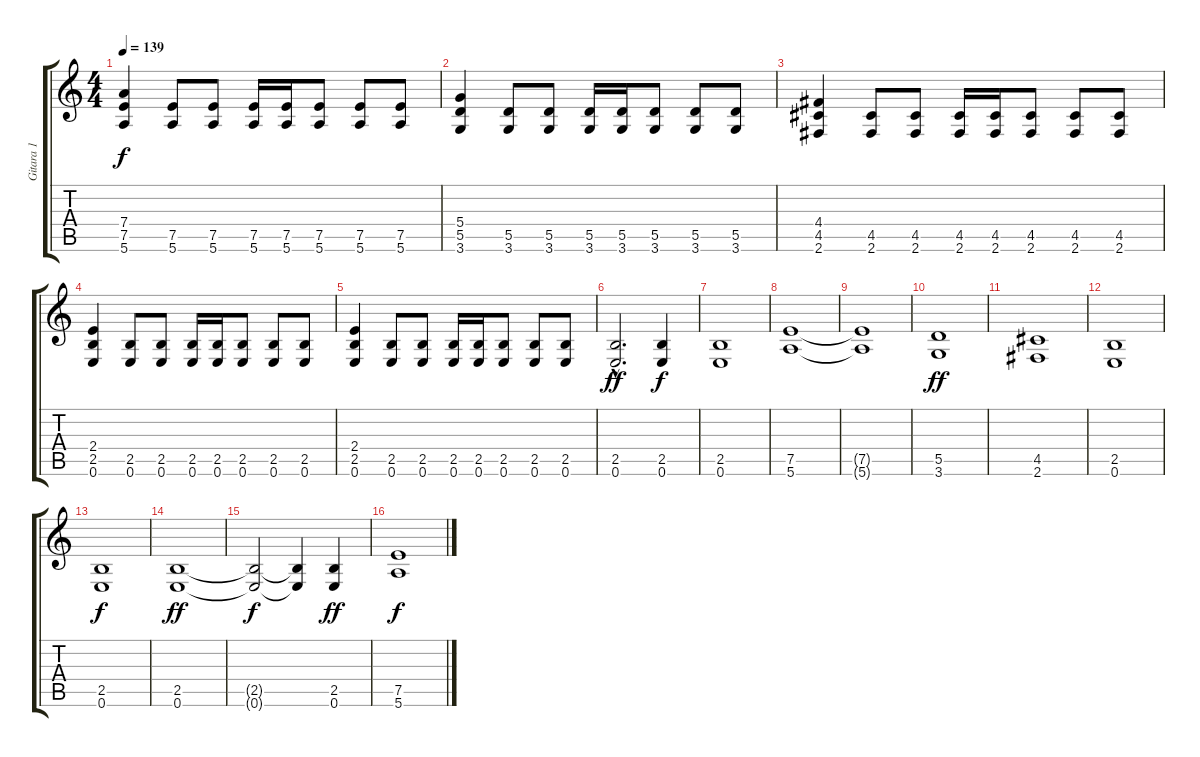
\track ("Gitara 1" "Gitara 1") {instrument distortionguitar}
\staff {score tabs}
\tuning (E4 B3 G3 D3 A2 E2) {hide}
\ts (4 4)
\tempo 139
\clef g2
\ks c
(7.4 7.5 5.6).4{dy f} (7.5 5.6).8 (7.5 5.6).8 (7.5 5.6).16 (7.5 5.6).16 (7.5 5.6).8 (7.5 5.6).8 (7.5 5.6).8 |
(5.4 5.5 3.6).4 (5.5 3.6).8 (5.5 3.6).8 (5.5 3.6).16 (5.5 3.6).16 (5.5 3.6).8 (5.5 3.6).8 (5.5 3.6).8 |
(4.4 4.5 2.6).4 (4.5 2.6).8 (4.5 2.6).8 (4.5 2.6).16 (4.5 2.6).16 (4.5 2.6).8 (4.5 2.6).8 (4.5 2.6).8 |
(2.4 2.5 0.6).4 (2.5 0.6).8 (2.5 0.6).8 (2.5 0.6).16 (2.5 0.6).16 (2.5 0.6).8 (2.5 0.6).8 (2.5 0.6).8 |
(2.4 2.5 0.6).4 (2.5 0.6).8 (2.5 0.6).8 (2.5 0.6).16 (2.5 0.6).16 (2.5 0.6).8 (2.5 0.6).8 (2.5 0.6).8 |
(2.5{hac} 0.6{hac}).2{d dy ff} (2.5 0.6).4{dy f} |
(2.5 0.6).1 |
(7.5 5.6).1 |
(7.5{t} 5.6{t}).1 |
(5.5 3.6).1{dy ff} |
(4.5 2.6).1 |
(2.5 0.6).1 |
(2.5 0.6).1{dy f} |
(2.5 0.6).1{dy ff} |
(2.5{t} 0.6{t}).2{dy f} (2.5{t} 0.6{t}).4 (2.5 0.6).4{dy ff} |
(7.5 5.6).1{dy f}
